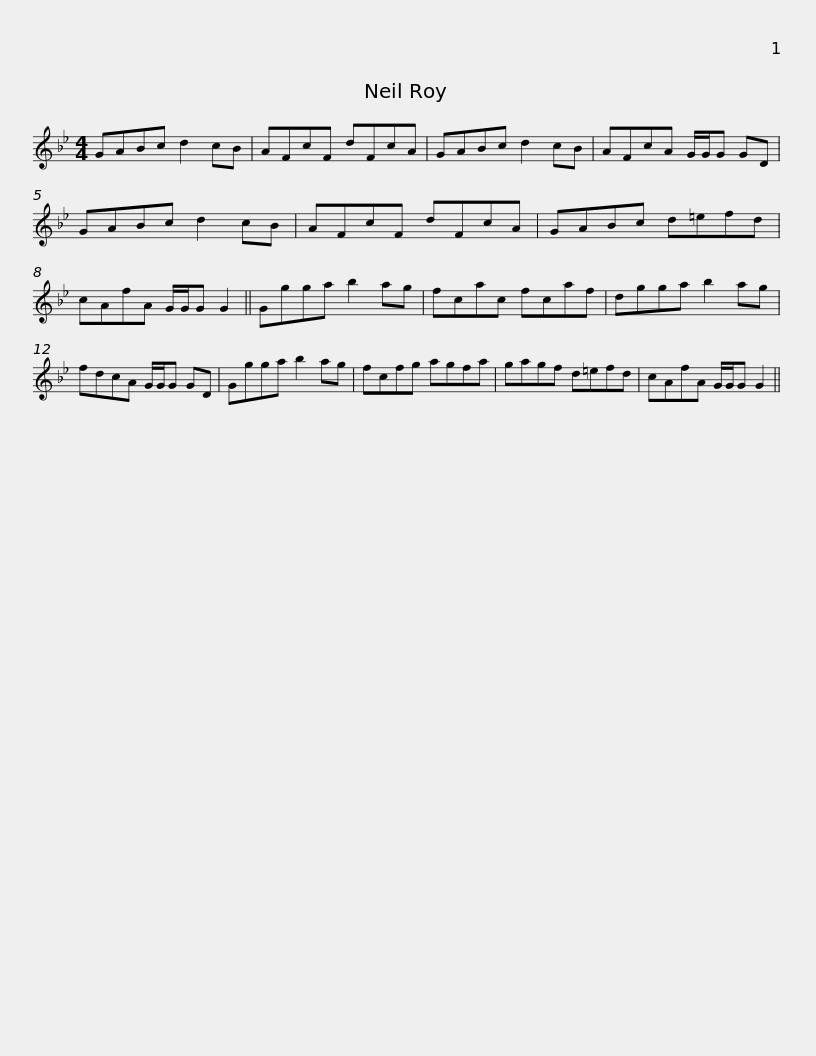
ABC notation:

X:1
L:1/8
M:4/4
I:linebreak $
K:Gmin
V:1 treble
V:1
 GABc d2 cB | AFcF dFcA | GABc d2 cB | AFcA G/G/G GD | GABc d2 cB |$ %5
 AFcF dFcA | GABc d=efd | cAfA G/G/G G2 || Ggga b2 ag | fcac fcaf |$ %10
 dgga b2 ag | fdcA G/G/G GD | Ggga b2 ag | fcfg agfa | gagf d=efd |$ %15
 cAfA G/G/G G2 || %16
